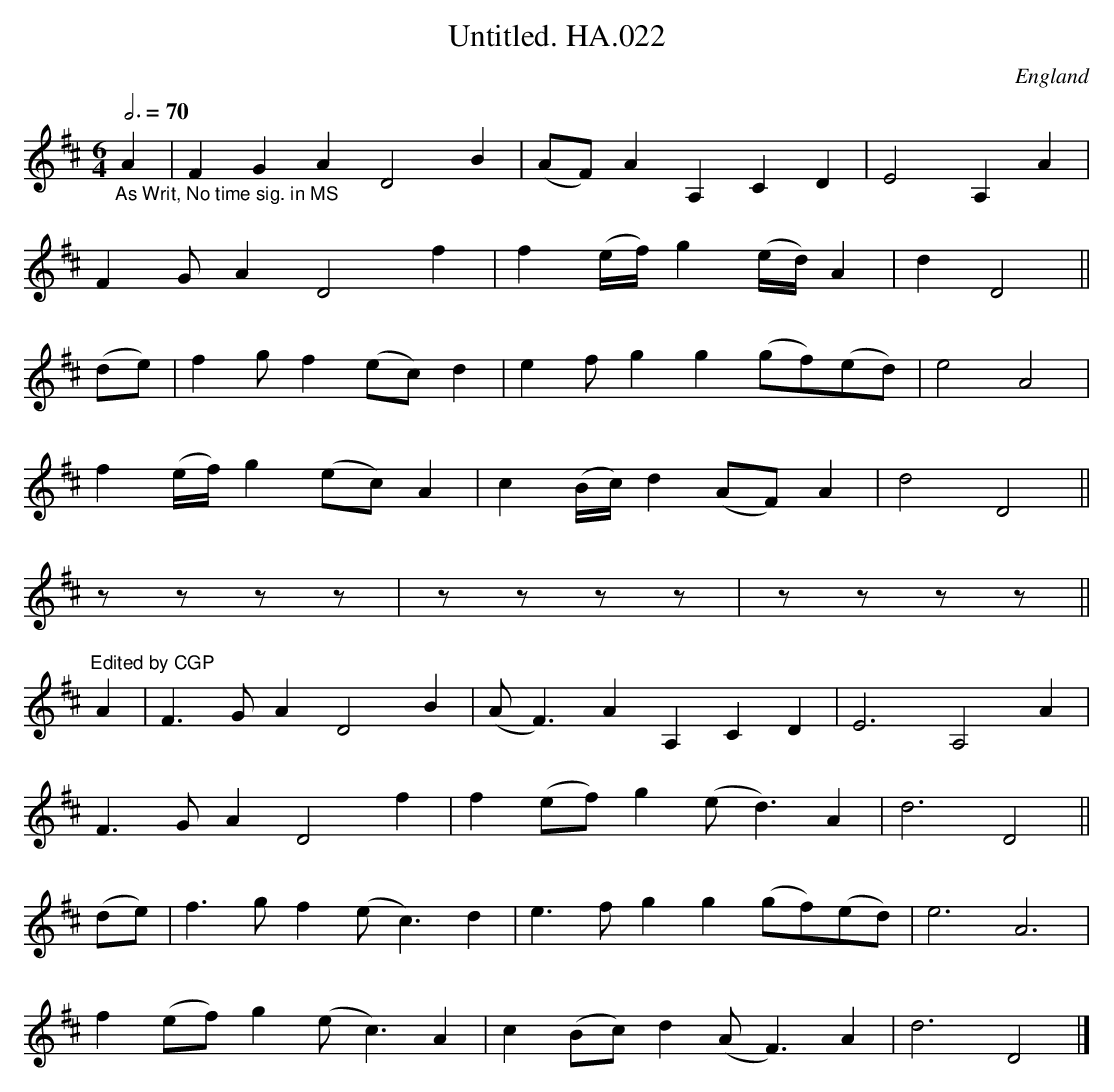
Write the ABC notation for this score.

X:1
T:Untitled. HA.022
M:6/4
L:1/8
Q:3/4=70
O:England
K:D major
"_As Writ, No time sig. in MS"A2|F2G2A2 D4B2|(AF)A2 A,2C2D2|E4A,2A2|!
F2GA2D4f2|f2(e/f/) g2(e/d/)A2|d2D4||!
(de)|f2gf2 (ec)d2|e2fg2 g2(gf)(ed)|e4A4|!
f2(e/f/) g2(ec)A2|c2(B/c/) d2(AF)A2|d4D4||!
zzzz|zzzz|zzzz||!
"^Edited by CGP"\
A2|F3GA2 D4B2|(AF3)A2 A,2C2D2|E6A,4A2|!
F3GA2D4f2|f2(ef) g2(ed3)A2|d6D4||!
(de)|f3gf2 (ec3)d2|e3fg2 g2(gf)(ed)|e6A6|!
f2(ef)g2 (ec3)A2|c2(Bc) d2(AF3)A2|d6D4|]
